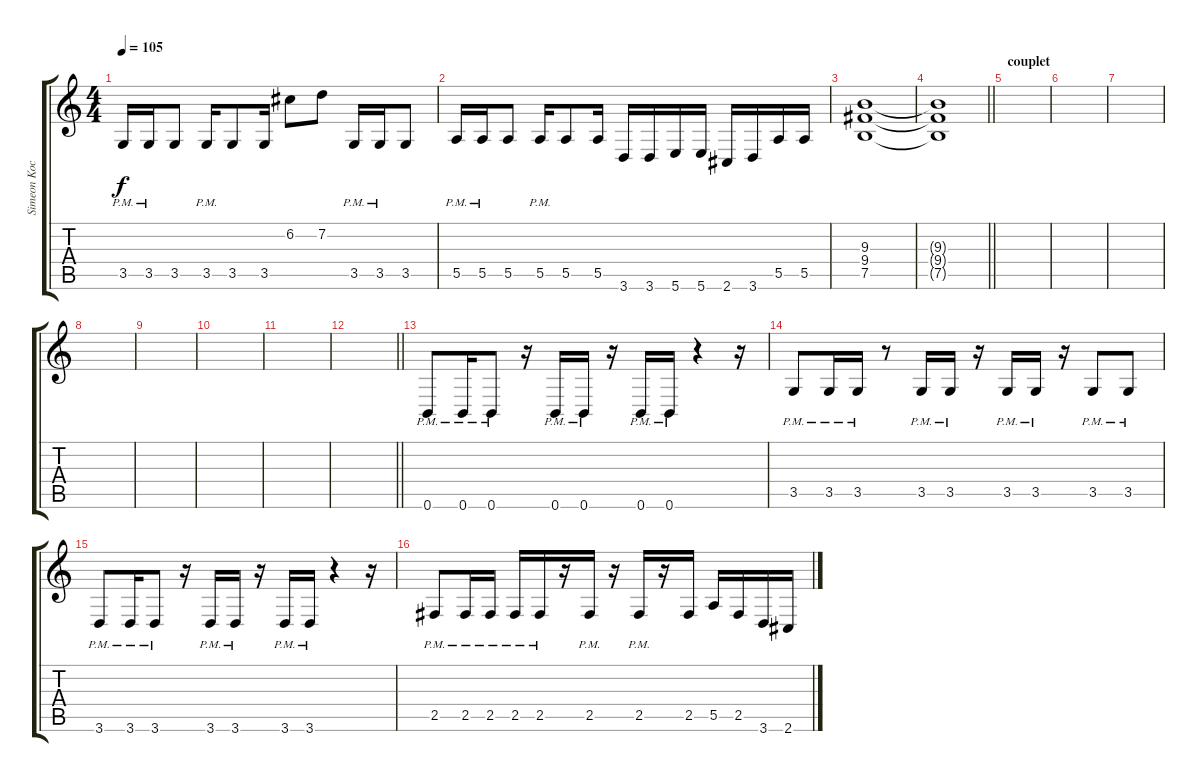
\track ("Simeon Koch" "Simeon Koc") {instrument distortionguitar}
\staff {score tabs}
\tuning (B3 G3 D3 A2 E2 B1) {hide}
\ts (4 4)
\tempo 105
\clef g2
\ks c
3.5{pm}.16{dy f} 3.5{pm}.16 3.5.8 3.5{pm}.16 3.5.8 3.5.16 6.2.8 7.2.8 3.5{pm}.16 3.5{pm}.16 3.5.8 |
5.5{pm}.16 5.5{pm}.16 5.5.8 5.5{pm}.16 5.5.8 5.5.16 3.6.16 3.6.16 5.6.16 5.6.16 2.6.16 3.6.16 5.5.16 5.5.16 |
(9.3 9.4 7.5).1{volume 0} |
\barLineRight lightlight
(9.3{t} 9.4{t} 7.5{t}).1 |
\section ("" "couplet")
|
|
|
|
|
|
|
\barLineRight lightlight
|
0.6{pm}.8 0.6{pm}.16 0.6{pm}.8 r.16 0.6{pm}.16 0.6{pm}.16 r.16 0.6{pm}.16 0.6{pm}.16 r.4 r.16 |
3.5{pm}.8 3.5{pm}.16 3.5{pm}.16 r.8 3.5{pm}.16 3.5{pm}.16 r.16 3.5{pm}.16 3.5{pm}.16 r.16 3.5{pm}.8 3.5{pm}.8 |
3.6{pm}.8 3.6{pm}.16 3.6{pm}.8 r.16 3.6{pm}.16 3.6{pm}.16 r.16 3.6{pm}.16 3.6{pm}.16 r.4 r.16 |
2.5{pm}.8 2.5{pm}.16 2.5{pm}.16 2.5{pm}.16 2.5{pm}.16 r.16 2.5{pm}.16 r.16 2.5{pm}.16 r.16 2.5.16 5.5.16 2.5.16 3.6.16 2.6.16
